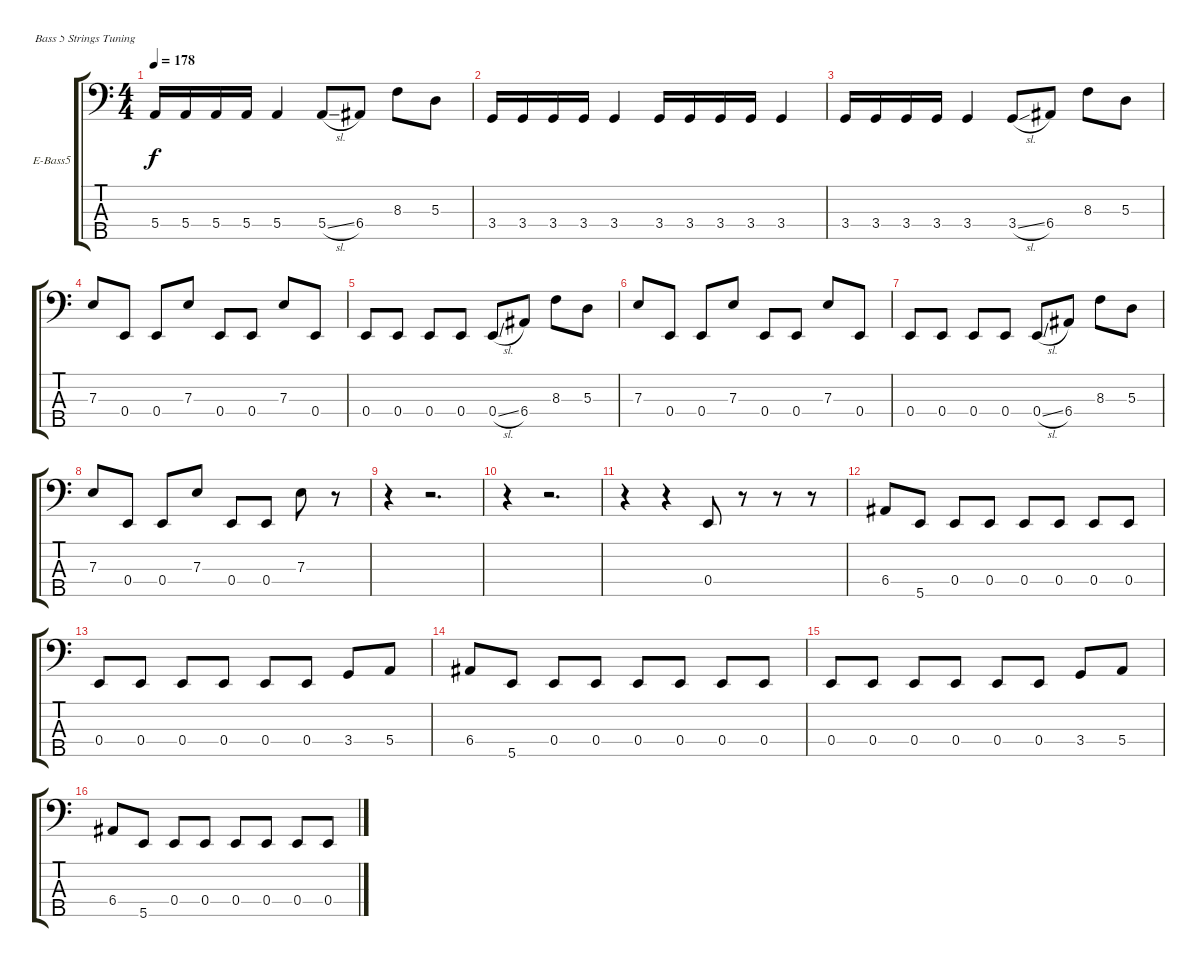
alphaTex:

\bracketExtendMode groupsimilarinstruments
\firstSystemTrackNameOrientation horizontal
\otherSystemsTrackNameOrientation horizontal
\track ("Robert Trujillo" "E-Bass5") {instrument electricbassfinger}
\staff {score tabs}
\tuning (G2 D2 A1 E1 B0)
\ts (4 4)
\tempo 178
\clef f4
\ks c
5.4.16{dy f} 5.4.16 5.4.16 5.4.16 5.4.4 5.4{sl}.8 6.4.8 8.3.8 5.3.8 |
3.4.16 3.4.16 3.4.16 3.4.16 3.4.4 3.4.16 3.4.16 3.4.16 3.4.16 3.4.4 |
3.4.16 3.4.16 3.4.16 3.4.16 3.4.4 3.4{sl}.8 6.4.8 8.3.8 5.3.8 |
7.3.8 0.4.8 0.4.8 7.3.8 0.4.8 0.4.8 7.3.8 0.4.8 |
0.4.8 0.4.8 0.4.8 0.4.8 0.4{sl}.8 6.4.8 8.3.8 5.3.8 |
7.3.8 0.4.8 0.4.8 7.3.8 0.4.8 0.4.8 7.3.8 0.4.8 |
0.4.8 0.4.8 0.4.8 0.4.8 0.4{sl}.8 6.4.8 8.3.8 5.3.8 |
7.3.8 0.4.8 0.4.8 7.3.8 0.4.8 0.4.8 7.3.8 r.8 |
r.4 r.2{d} |
r.4 r.2{d} |
r.4 r.4 0.4.8 r.8 r.8 r.8 |
6.4.8 5.5.8 0.4.8 0.4.8 0.4.8 0.4.8 0.4.8 0.4.8 |
0.4.8 0.4.8 0.4.8 0.4.8 0.4.8 0.4.8 3.4.8 5.4.8 |
6.4.8 5.5.8 0.4.8 0.4.8 0.4.8 0.4.8 0.4.8 0.4.8 |
0.4.8 0.4.8 0.4.8 0.4.8 0.4.8 0.4.8 3.4.8 5.4.8 |
6.4.8 5.5.8 0.4.8 0.4.8 0.4.8 0.4.8 0.4.8 0.4.8
